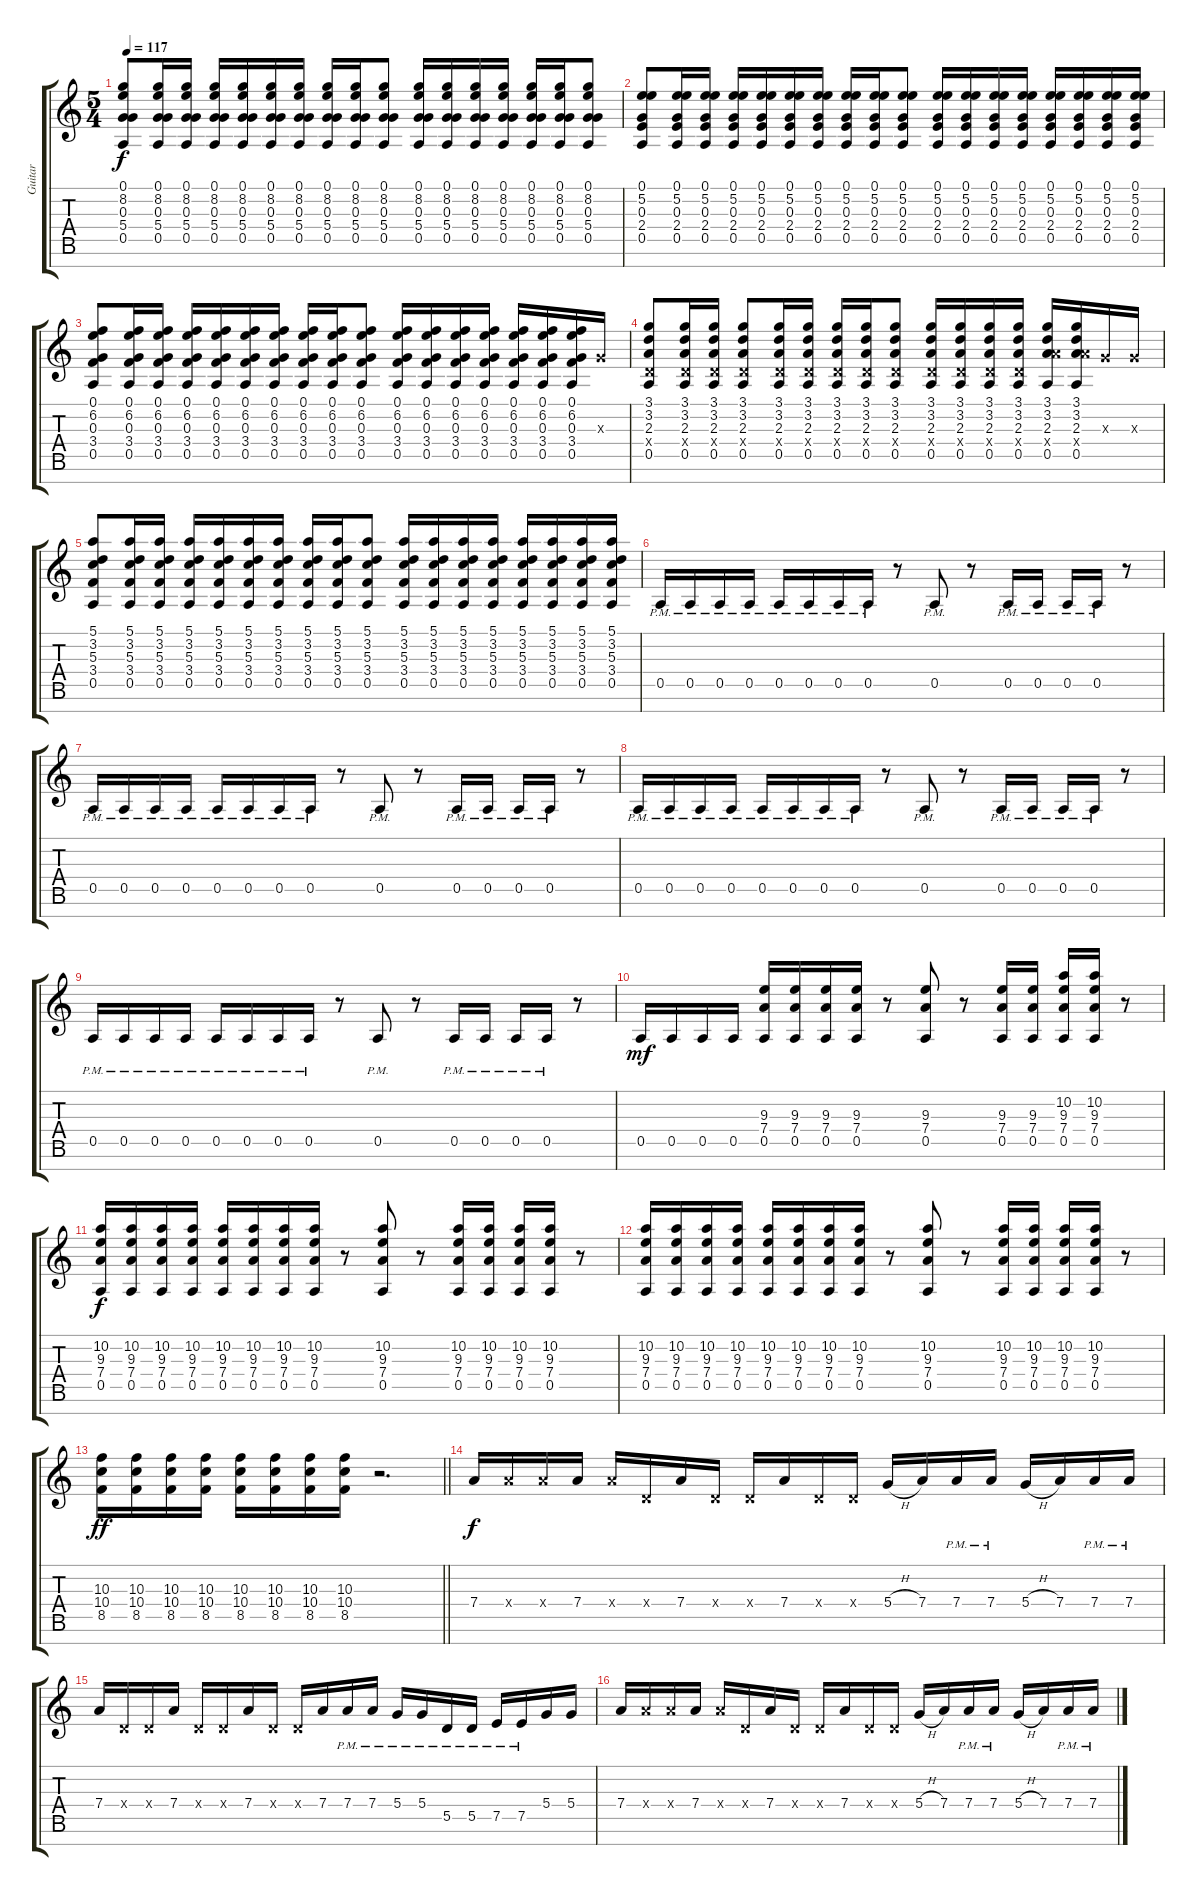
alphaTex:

\track ("Guitar" "Guitar") {instrument distortionguitar}
\staff {score tabs}
\tuning (E4 B3 G3 D3 A2 E2 B1) {hide}
\ts (5 4)
\tempo 117
\clef g2
\ks c
(0.1 8.2 0.3 5.4 0.5).8{dy f} (0.1 8.2 0.3 5.4 0.5).16 (0.1 8.2 0.3 5.4 0.5).16 (0.1 8.2 0.3 5.4 0.5).16 (0.1 8.2 0.3 5.4 0.5).16 (0.1 8.2 0.3 5.4 0.5).16 (0.1 8.2 0.3 5.4 0.5).16 (0.1 8.2 0.3 5.4 0.5).16 (0.1 8.2 0.3 5.4 0.5).16 (0.1 8.2 0.3 5.4 0.5).8 (0.1 8.2 0.3 5.4 0.5).16 (0.1 8.2 0.3 5.4 0.5).16 (0.1 8.2 0.3 5.4 0.5).16 (0.1 8.2 0.3 5.4 0.5).16 (0.1 8.2 0.3 5.4 0.5).16 (0.1 8.2 0.3 5.4 0.5).16 (0.1 8.2 0.3 5.4 0.5).8 |
(0.1 5.2 0.3 2.4 0.5).8 (0.1 5.2 0.3 2.4 0.5).16 (0.1 5.2 0.3 2.4 0.5).16 (0.1 5.2 0.3 2.4 0.5).16 (0.1 5.2 0.3 2.4 0.5).16 (0.1 5.2 0.3 2.4 0.5).16 (0.1 5.2 0.3 2.4 0.5).16 (0.1 5.2 0.3 2.4 0.5).16 (0.1 5.2 0.3 2.4 0.5).16 (0.1 5.2 0.3 2.4 0.5).8 (0.1 5.2 0.3 2.4 0.5).16 (0.1 5.2 0.3 2.4 0.5).16 (0.1 5.2 0.3 2.4 0.5).16 (0.1 5.2 0.3 2.4 0.5).16 (0.1 5.2 0.3 2.4 0.5).16 (0.1 5.2 0.3 2.4 0.5).16 (0.1 5.2 0.3 2.4 0.5).16 (0.1 5.2 0.3 2.4 0.5).16 |
(0.1 6.2 0.3 3.4 0.5).8 (0.1 6.2 0.3 3.4 0.5).16 (0.1 6.2 0.3 3.4 0.5).16 (0.1 6.2 0.3 3.4 0.5).16 (0.1 6.2 0.3 3.4 0.5).16 (0.1 6.2 0.3 3.4 0.5).16 (0.1 6.2 0.3 3.4 0.5).16 (0.1 6.2 0.3 3.4 0.5).16 (0.1 6.2 0.3 3.4 0.5).16 (0.1 6.2 0.3 3.4 0.5).8 (0.1 6.2 0.3 3.4 0.5).16 (0.1 6.2 0.3 3.4 0.5).16 (0.1 6.2 0.3 3.4 0.5).16 (0.1 6.2 0.3 3.4 0.5).16 (0.1 6.2 0.3 3.4 0.5).16 (0.1 6.2 0.3 3.4 0.5).16 (0.1 6.2 0.3 3.4 0.5).16 0.3{x}.16 |
(3.1 3.2 2.3 0.4{x} 0.5).8 (3.1 3.2 2.3 0.4{x} 0.5).16 (3.1 3.2 2.3 0.4{x} 0.5).16 (3.1 3.2 2.3 0.4{x} 0.5).8 (3.1 3.2 2.3 0.4{x} 0.5).16 (3.1 3.2 2.3 0.4{x} 0.5).16 (3.1 3.2 2.3 0.4{x} 0.5).16 (3.1 3.2 2.3 0.4{x} 0.5).16 (3.1 3.2 2.3 0.4{x} 0.5).8 (3.1 3.2 2.3 0.4{x} 0.5).16 (3.1 3.2 2.3 0.4{x} 0.5).16 (3.1 3.2 2.3 0.4{x} 0.5).16 (3.1 3.2 2.3 0.4{x} 0.5).16 (3.1 3.2 2.3 7.4{x} 0.5).16 (3.1 3.2 2.3 7.4{x} 0.5).16 0.3{x}.16 0.3{x}.16 |
(5.1 3.2 5.3 3.4 0.5).8 (5.1 3.2 5.3 3.4 0.5).16 (5.1 3.2 5.3 3.4 0.5).16 (5.1 3.2 5.3 3.4 0.5).16 (5.1 3.2 5.3 3.4 0.5).16 (5.1 3.2 5.3 3.4 0.5).16 (5.1 3.2 5.3 3.4 0.5).16 (5.1 3.2 5.3 3.4 0.5).16 (5.1 3.2 5.3 3.4 0.5).16 (5.1 3.2 5.3 3.4 0.5).8 (5.1 3.2 5.3 3.4 0.5).16 (5.1 3.2 5.3 3.4 0.5).16 (5.1 3.2 5.3 3.4 0.5).16 (5.1 3.2 5.3 3.4 0.5).16 (5.1 3.2 5.3 3.4 0.5).16 (5.1 3.2 5.3 3.4 0.5).16 (5.1 3.2 5.3 3.4 0.5).16 (5.1 3.2 5.3 3.4 0.5).16 |
0.5{pm}.16{volume 13 balance 1} 0.5{pm}.16 0.5{pm}.16 0.5{pm}.16 0.5{pm}.16 0.5{pm}.16 0.5{pm}.16 0.5{pm}.16 r.8 0.5{pm}.8 r.8 0.5{pm}.16 0.5{pm}.16 0.5{pm}.16 0.5{pm}.16 r.8 |
0.5{pm}.16 0.5{pm}.16 0.5{pm}.16 0.5{pm}.16 0.5{pm}.16 0.5{pm}.16 0.5{pm}.16 0.5{pm}.16 r.8 0.5{pm}.8 r.8 0.5{pm}.16 0.5{pm}.16 0.5{pm}.16 0.5{pm}.16 r.8 |
0.5{pm}.16 0.5{pm}.16 0.5{pm}.16 0.5{pm}.16 0.5{pm}.16 0.5{pm}.16 0.5{pm}.16 0.5{pm}.16 r.8 0.5{pm}.8 r.8 0.5{pm}.16 0.5{pm}.16 0.5{pm}.16 0.5{pm}.16 r.8 |
0.5{pm}.16 0.5{pm}.16 0.5{pm}.16 0.5{pm}.16 0.5{pm}.16 0.5{pm}.16 0.5{pm}.16 0.5{pm}.16 r.8 0.5{pm}.8 r.8 0.5{pm}.16 0.5{pm}.16 0.5{pm}.16 0.5{pm}.16 r.8 |
0.5.16{dy mf} 0.5.16 0.5.16 0.5.16 (9.3 7.4 0.5).16 (9.3 7.4 0.5).16 (9.3 7.4 0.5).16 (9.3 7.4 0.5).16 r.8 (9.3 7.4 0.5).8 r.8 (9.3 7.4 0.5).16 (9.3 7.4 0.5).16 (10.2 9.3 7.4 0.5).16 (10.2 9.3 7.4 0.5).16 r.8 |
(10.2 9.3 7.4 0.5).16{dy f} (10.2 9.3 7.4 0.5).16 (10.2 9.3 7.4 0.5).16 (10.2 9.3 7.4 0.5).16 (10.2 9.3 7.4 0.5).16 (10.2 9.3 7.4 0.5).16 (10.2 9.3 7.4 0.5).16 (10.2 9.3 7.4 0.5).16 r.8 (10.2 9.3 7.4 0.5).8 r.8 (10.2 9.3 7.4 0.5).16 (10.2 9.3 7.4 0.5).16 (10.2 9.3 7.4 0.5).16 (10.2 9.3 7.4 0.5).16 r.8 |
(10.2 9.3 7.4 0.5).16 (10.2 9.3 7.4 0.5).16 (10.2 9.3 7.4 0.5).16 (10.2 9.3 7.4 0.5).16 (10.2 9.3 7.4 0.5).16 (10.2 9.3 7.4 0.5).16 (10.2 9.3 7.4 0.5).16 (10.2 9.3 7.4 0.5).16 r.8 (10.2 9.3 7.4 0.5).8 r.8 (10.2 9.3 7.4 0.5).16 (10.2 9.3 7.4 0.5).16 (10.2 9.3 7.4 0.5).16 (10.2 9.3 7.4 0.5).16 r.8 |
\barLineRight lightlight
(10.3 10.4 8.5).16{dy ff} (10.3 10.4 8.5).16 (10.3 10.4 8.5).16 (10.3 10.4 8.5).16 (10.3 10.4 8.5).16 (10.3 10.4 8.5).16 (10.3 10.4 8.5).16 (10.3 10.4 8.5).16 r.2{d} |
7.4.16{dy f} 7.4{x}.16 7.4{x}.16 7.4.16 7.4{x}.16 0.4{x}.16 7.4.16 0.4{x}.16 0.4{x}.16 7.4.16 0.4{x}.16 0.4{x}.16 5.4{h}.16 7.4.16 7.4{pm}.16 7.4{pm}.16 5.4{h}.16 7.4.16 7.4{pm}.16 7.4{pm}.16 |
7.4.16 0.4{x}.16 0.4{x}.16 7.4.16 0.4{x}.16 0.4{x}.16 7.4.16 0.4{x}.16 0.4{x}.16 7.4.16 7.4{pm}.16 7.4{pm}.16 5.4{pm}.16 5.4{pm}.16 5.5{pm}.16 5.5{pm}.16 7.5{pm}.16 7.5{pm}.16 5.4.16 5.4.16 |
7.4.16 7.4{x}.16 7.4{x}.16 7.4.16 7.4{x}.16 0.4{x}.16 7.4.16 0.4{x}.16 0.4{x}.16 7.4.16 0.4{x}.16 0.4{x}.16 5.4{h}.16 7.4.16 7.4{pm}.16 7.4{pm}.16 5.4{h}.16 7.4.16 7.4{pm}.16 7.4{pm}.16
